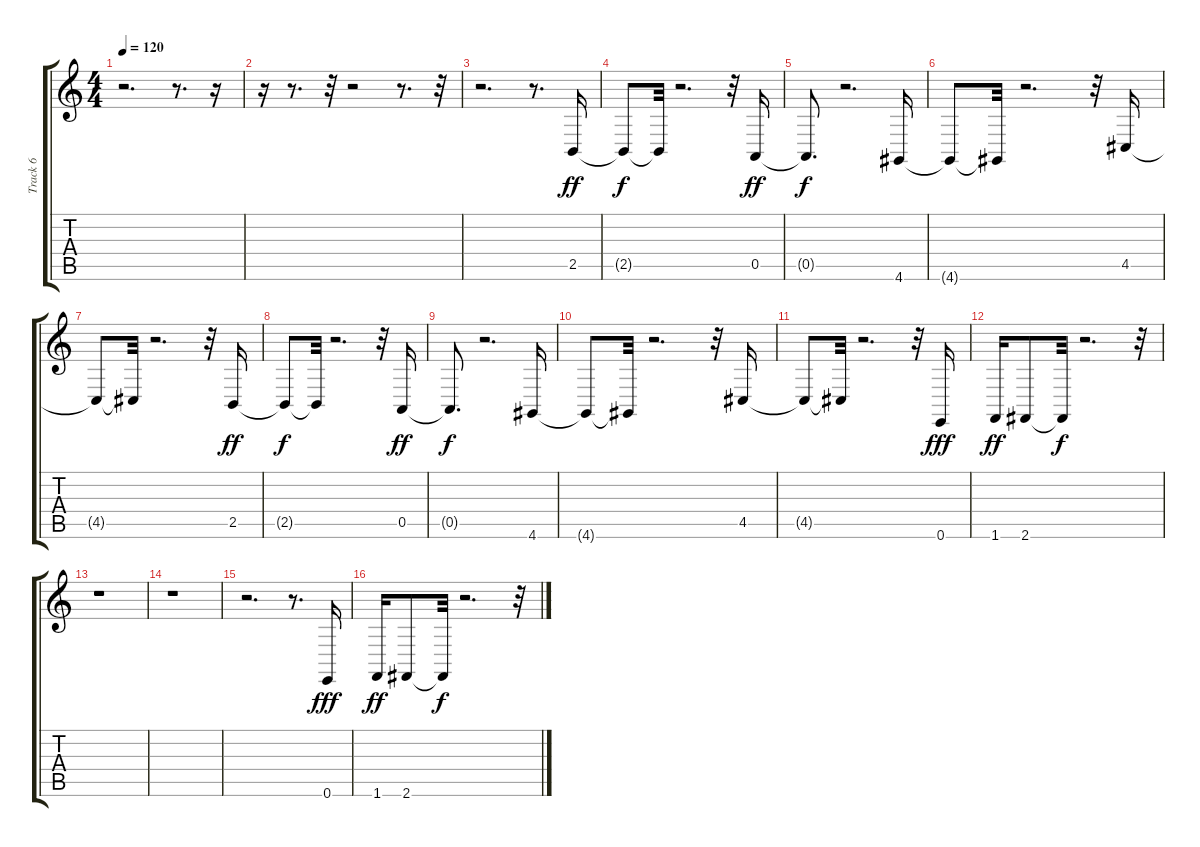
\track ("Track 6" "Track 6") {instrument synthbrass1}
\staff {score tabs}
\tuning (E4 B3 G3 D3 A2 E2) {hide}
\ts (4 4)
\tempo 120
\clef g2
\ks c
r.2{d dy ff} r.8{d} r.16 |
r.16 r.8{d} r.32 r.2 r.8{d} r.32 |
r.2{d} r.8{d} 2.5.16 |
2.5{t}.8{dy f} 2.5{t}.32 r.2{d} r.32 0.5.16{dy ff} |
0.5{t}.8{d dy f} r.2{d} 4.6.16 |
4.6{t}.8 4.6{t}.32 r.2{d} r.32 4.5.16 |
4.5{t}.8 4.5{t}.32 r.2{d} r.32 2.5.16{dy ff} |
2.5{t}.8{dy f} 2.5{t}.32 r.2{d} r.32 0.5.16{dy ff} |
0.5{t}.8{d dy f} r.2{d} 4.6.16 |
4.6{t}.8 4.6{t}.32 r.2{d} r.32 4.5.16 |
4.5{t}.8 4.5{t}.32 r.2{d} r.32 0.6.16{dy fff} |
1.6.16{dy ff} 2.6.8 2.6{t}.32{dy f} r.2{d} r.32 |
r.1 |
r.1 |
r.2{d} r.8{d} 0.6.16{dy fff} |
1.6.16{dy ff} 2.6.8 2.6{t}.32{dy f} r.2{d} r.32
